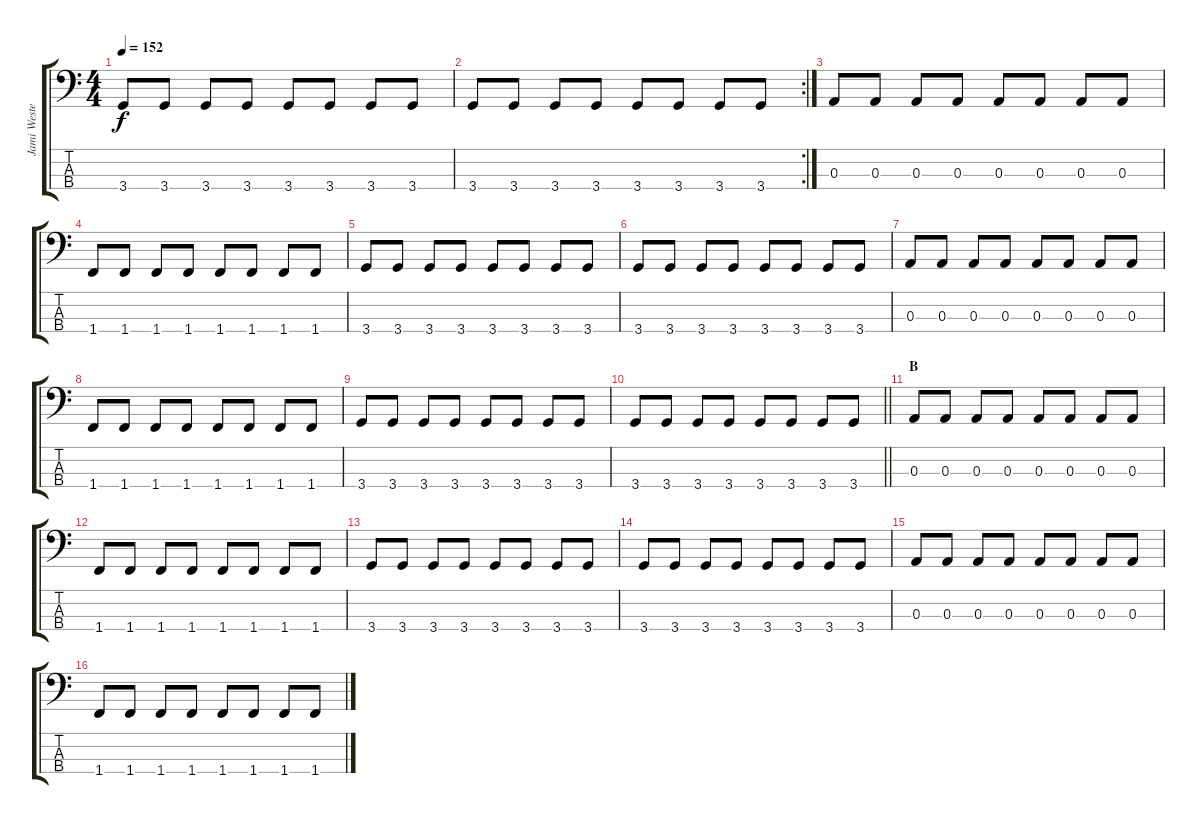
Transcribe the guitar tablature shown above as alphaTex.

\track ("Jami Westergård" "Jami Weste") {instrument slapbass1}
\staff {score tabs}
\tuning (G2 D2 A1 E1) {hide}
\ts (4 4)
\tempo 152
\clef f4
\ks aminor
3.4.8{dy f} 3.4.8 3.4.8 3.4.8 3.4.8 3.4.8 3.4.8 3.4.8 |
\rc 2
3.4.8 3.4.8 3.4.8 3.4.8 3.4.8 3.4.8 3.4.8 3.4.8 |
0.3.8 0.3.8 0.3.8 0.3.8 0.3.8 0.3.8 0.3.8 0.3.8 |
1.4.8 1.4.8 1.4.8 1.4.8 1.4.8 1.4.8 1.4.8 1.4.8 |
3.4.8 3.4.8 3.4.8 3.4.8 3.4.8 3.4.8 3.4.8 3.4.8 |
3.4.8 3.4.8 3.4.8 3.4.8 3.4.8 3.4.8 3.4.8 3.4.8 |
0.3.8 0.3.8 0.3.8 0.3.8 0.3.8 0.3.8 0.3.8 0.3.8 |
1.4.8 1.4.8 1.4.8 1.4.8 1.4.8 1.4.8 1.4.8 1.4.8 |
3.4.8 3.4.8 3.4.8 3.4.8 3.4.8 3.4.8 3.4.8 3.4.8 |
\barLineRight lightlight
3.4.8 3.4.8 3.4.8 3.4.8 3.4.8 3.4.8 3.4.8 3.4.8 |
\section ("" "B")
0.3.8 0.3.8 0.3.8 0.3.8 0.3.8 0.3.8 0.3.8 0.3.8 |
1.4.8 1.4.8 1.4.8 1.4.8 1.4.8 1.4.8 1.4.8 1.4.8 |
3.4.8 3.4.8 3.4.8 3.4.8 3.4.8 3.4.8 3.4.8 3.4.8 |
3.4.8 3.4.8 3.4.8 3.4.8 3.4.8 3.4.8 3.4.8 3.4.8 |
0.3.8 0.3.8 0.3.8 0.3.8 0.3.8 0.3.8 0.3.8 0.3.8 |
1.4.8 1.4.8 1.4.8 1.4.8 1.4.8 1.4.8 1.4.8 1.4.8
